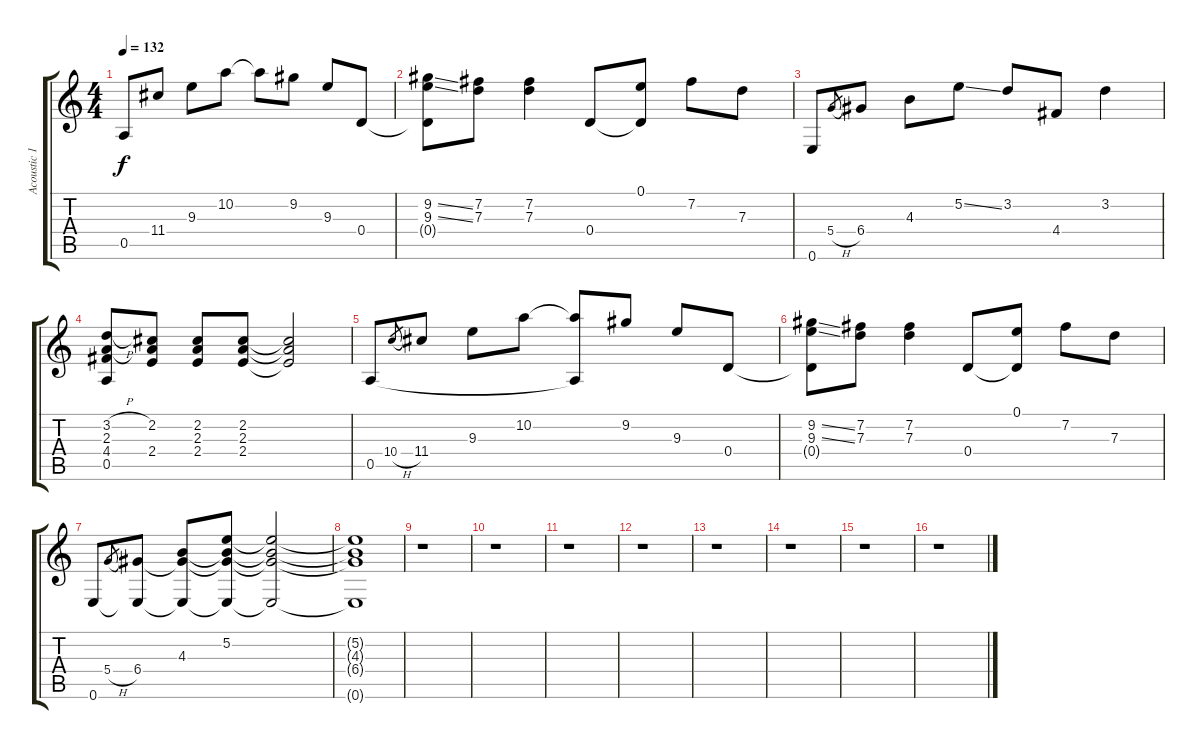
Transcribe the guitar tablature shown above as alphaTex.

\track ("Acoustic 12 String" "Acoustic 1") {instrument acousticguitarsteel}
\staff {score tabs}
\tuning (E4 B3 G3 D3 A2 E2) {hide}
\ts (4 4)
\tempo 132
\clef g2
\ks c
0.5.8{dy f instrument acousticguitarsteel} 11.4.8 9.3.8 10.2.8 10.2{t}.8 9.2.8 9.3.8 0.4.8 |
(9.2{ss} 9.3{ss} 0.4{t}).8 (7.2 7.3).8 (7.2 7.3).4 0.4.8 (0.1 0.4{t}).8 7.2.8 7.3.8 |
0.6.8 5.4{h}.8{gr} 6.4.8 4.3.8 5.2{ss}.8 3.2.8 4.4.8 3.2.4 |
(3.2{h} 2.3 4.4 0.5).8 (2.2 2.3{t} 2.4).8 (2.2 2.3 2.4).8 (2.2 2.3 2.4).8 (2.2{t} 2.3{t} 2.4{t}).2 |
0.5.8 10.4{h}.8{gr} 11.4.8 9.3.8 10.2.8 (10.2{t} 0.5{t}).8 9.2.8 9.3.8 0.4.8 |
(9.2{ss} 9.3{ss} 0.4{t}).8 (7.2 7.3).8 (7.2 7.3).4 0.4.8 (0.1 0.4{t}).8 7.2.8 7.3.8 |
0.6.8 5.4{h}.8{gr} (6.4 0.6{t}).8 (4.3 6.4{t} 0.6{t}).8 (5.2 4.3{t} 6.4{t} 0.6{t}).8 (5.2{t} 4.3{t} 6.4{t} 0.6{t}).2 |
(5.2{t} 4.3{t} 6.4{t} 0.6{t}).1 |
r.1 |
r.1 |
r.1 |
r.1 |
r.1 |
r.1 |
r.1 |
r.1
